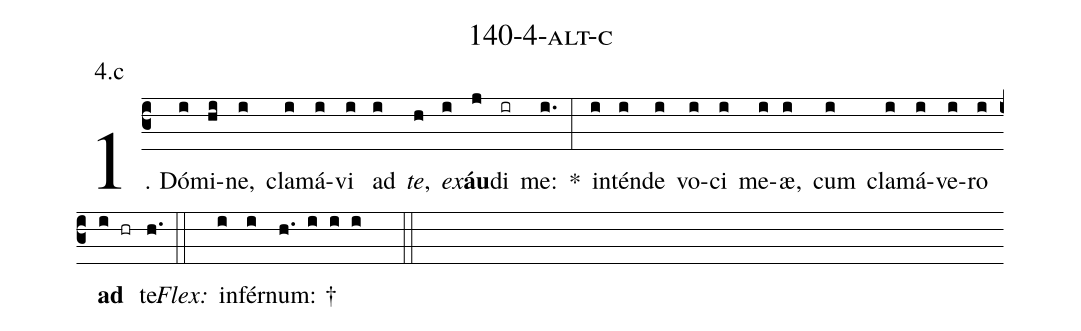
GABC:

name: 140-4-alt-c;
annotation: 4.c;
%%
(c3)1. Dó(i)mi(hi)ne,(i) cla(i)má(i)vi(i) ad(i) <i>te</i>,(h) <i>ex</i>(i)<b>áu</b>(j)di(ir) me:(i.) *(:) in(i)tén(i)de(i) vo(i)ci(i) me(i)æ,(i) cum(i) cla(i)má(i)ve(i)ro(i) <b>ad</b>(i hr) te.(h.) (::)
<i>Flex:</i>()  in(i)fér(i)num: †(h. i i i  ::)
